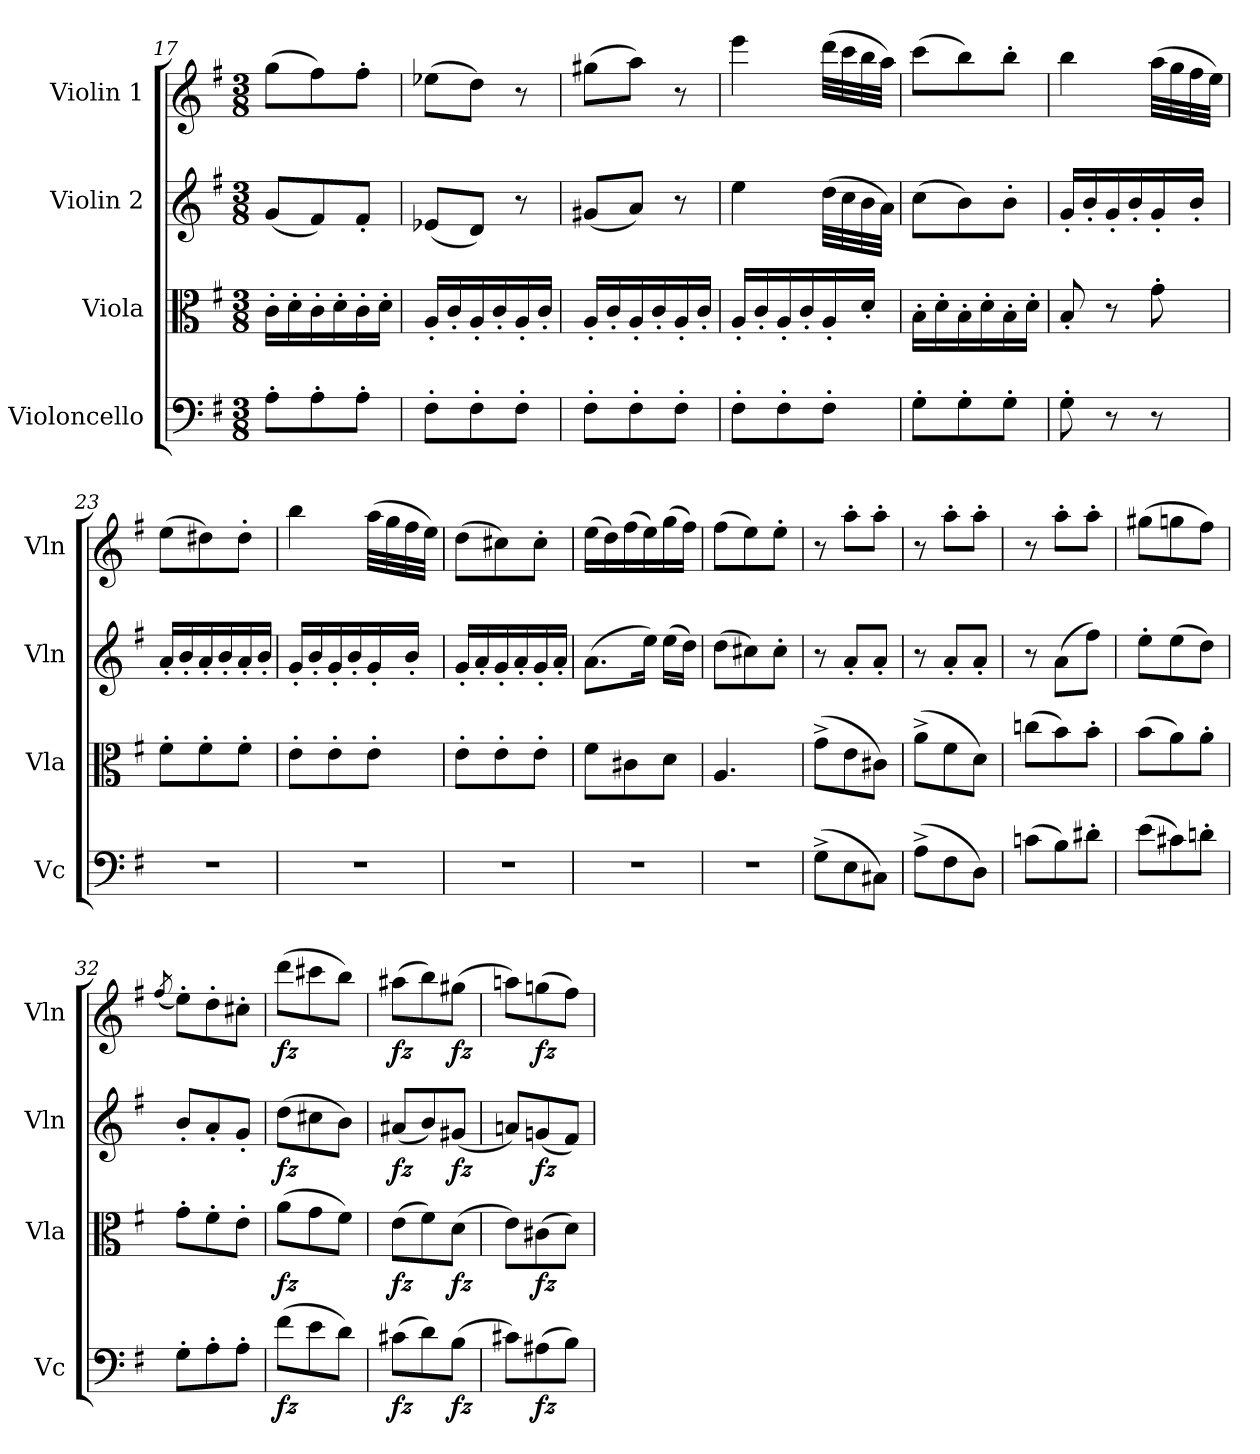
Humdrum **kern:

**kern	**dynam	**kern	**dynam	**kern	**dynam	**kern	**dynam
*part4	*part4	*part3	*part3	*part2	*part2	*part1	*part1
*staff4	*staff4	*staff3	*staff3	*staff2	*staff2	*staff1	*staff1
*I"Violoncello	*	*I"Viola	*	*I"Violin 2	*	*I"Violin 1	*
*I'Vc	*	*I'Vla	*	*I'Vln	*	*I'Vln	*
!!LO:LB:g=z
*clefF4	*	*clefC3	*	*clefG2	*	*clefG2	*
*k[f#]	*	*k[f#]	*	*k[f#]	*	*k[f#]	*
*M3/8	*	*M3/8	*	*M3/8	*	*M3/8	*
=17	=17	=17	=17	=17	=17	=17	=17
8A'\L	.	16c'\LL	.	(8g/L	.	(8gg\L	.
.	.	16d'\	.	.	.	.	.
8A'\	.	16c'\	.	8f#/)	.	8ff#\)	.
.	.	16d'\	.	.	.	.	.
8A'\J	.	16c'\	.	8f#'/J	.	8ff#'\J	.
.	.	16d'\JJ	.	.	.	.	.
=18	=18	=18	=18	=18	=18	=18	=18
8F#'\L	.	16A'/LL	.	(8e-X/L	.	(8ee-X\L	.
.	.	16c'/	.	.	.	.	.
8F#'\	.	16A'/	.	8d/J)	.	8dd\J)	.
.	.	16c'/	.	.	.	.	.
8F#'\J	.	16A'/	.	8r	.	8r	.
.	.	16c'/JJ	.	.	.	.	.
=19	=19	=19	=19	=19	=19	=19	=19
8F#'\L	.	16A'/LL	.	(8g#X/L	.	(8gg#X\L	.
.	.	16c'/	.	.	.	.	.
8F#'\	.	16A'/	.	8a/J)	.	8aa\J)	.
.	.	16c'/	.	.	.	.	.
8F#'\J	.	16A'/	.	8r	.	8r	.
.	.	16c'/JJ	.	.	.	.	.
=20	=20	=20	=20	=20	=20	=20	=20
8F#'\L	.	16A'/LL	.	4ee\	.	4eee\	.
.	.	16c'/	.	.	.	.	.
8F#'\	.	16A'/	.	.	.	.	.
.	.	16c'/	.	.	.	.	.
8F#'\J	.	16A'/	.	(32dd\LLL	.	(32ddd\LLL	.
.	.	.	.	32cc\	.	32ccc\	.
.	.	16d'/JJ	.	32b\	.	32bb\	.
.	.	.	.	32a\JJJ)	.	32aa\JJJ)	.
=21	=21	=21	=21	=21	=21	=21	=21
8G'\L	.	16B'\LL	.	(8cc\L	.	(8ccc\L	.
.	.	16d'\	.	.	.	.	.
8G'\	.	16B'\	.	8b\)	.	8bb\)	.
.	.	16d'\	.	.	.	.	.
8G'\J	.	16B'\	.	8b'\J	.	8bb'\J	.
.	.	16d'\JJ	.	.	.	.	.
!!LO:LB:g=z
=22	=22	=22	=22	=22	=22	=22	=22
8G'\	.	8B'/	.	16g'/LL	.	4bb\	.
.	.	.	.	16b'/	.	.	.
8r	.	8r	.	16g'/	.	.	.
.	.	.	.	16b'/	.	.	.
8r	.	8g'\	.	16g'/	.	(32aa\LLL	.
.	.	.	.	.	.	32gg\	.
.	.	.	.	16b'/JJ	.	32ff#\	.
.	.	.	.	.	.	32ee\JJJ)	.
!!LO:LB:g=z
=23	=23	=23	=23	=23	=23	=23	=23
4.r	.	8f#'\L	.	16a'/LL	.	(8ee\L	.
.	.	.	.	16b'/	.	.	.
.	.	8f#'\	.	16a'/	.	8dd#X\)	.
.	.	.	.	16b'/	.	.	.
.	.	8f#'\J	.	16a'/	.	8dd#'\J	.
.	.	.	.	16b'/JJ	.	.	.
=24	=24	=24	=24	=24	=24	=24	=24
4.r	.	8e'\L	.	16g'/LL	.	4bb\	.
.	.	.	.	16b'/	.	.	.
.	.	8e'\	.	16g'/	.	.	.
.	.	.	.	16b'/	.	.	.
.	.	8e'\J	.	16g'/	.	(32aa\LLL	.
.	.	.	.	.	.	32gg\	.
.	.	.	.	16b'/JJ	.	32ff#\	.
.	.	.	.	.	.	32ee\JJJ)	.
=25	=25	=25	=25	=25	=25	=25	=25
4.r	.	8e'\L	.	16g'/LL	.	(8dd\L	.
.	.	.	.	16a'/	.	.	.
.	.	8e'\	.	16g'/	.	8cc#X\)	.
.	.	.	.	16a'/	.	.	.
.	.	8e'\J	.	16g'/	.	8cc#'\J	.
.	.	.	.	16a'/JJ	.	.	.
=26	=26	=26	=26	=26	=26	=26	=26
4.r	.	8f#\L	.	(8.a\L	.	(16ee\LL	.
.	.	.	.	.	.	16dd\)	.
.	.	8c#X\	.	.	.	(16ff#\	.
.	.	.	.	16ee\Jk)	.	16ee\)	.
.	.	8d\J	.	(16ee\LL	.	(16gg\	.
.	.	.	.	16dd\JJ)	.	16ff#\JJ)	.
=27	=27	=27	=27	=27	=27	=27	=27
4.r	.	4.A/	.	(8dd\L	.	(8ff#\L	.
.	.	.	.	8cc#X\)	.	8ee\)	.
.	.	.	.	8cc#'\J	.	8ee'\J	.
=28	=28	=28	=28	=28	=28	=28	=28
(8G^\L	.	(8g^\L	.	8r	.	8r	.
8E\	.	8e\	.	8a'/L	.	8aa'\L	.
8C#X\J)	.	8c#X\J)	.	8a'/J	.	8aa'\J	.
=29	=29	=29	=29	=29	=29	=29	=29
(8A^\L	.	(8a^\L	.	8r	.	8r	.
8F#\	.	8f#\	.	8a'/L	.	8aa'\L	.
8D\J)	.	8d\J)	.	8a'/J	.	8aa'\J	.
!!LO:PB:g=z
=30	=30	=30	=30	=30	=30	=30	=30
(8cn\L	.	(8ccn\L	.	8r	.	8r	.
8B\)	.	8b\)	.	(8a\L	.	8aa'\L	.
8d#X'\J	.	8b'\J	.	8ff#\J)	.	8aa'\J	.
=31	=31	=31	=31	=31	=31	=31	=31
(8e\L	.	(8b\L	.	8ee'\L	.	(8gg#X\L	.
8c#X\)	.	8a\)	.	(8ee\	.	8ggn\	.
8dn'\J	.	8a'\J	.	8dd\J)	.	8ff#\J)	.
=32	=32	=32	=32	=32	=32	=32	=32
.	.	.	.	.	.	(8qff#/	.
8G'\L	.	8g'\L	.	8b'/L	.	8ee'\L)	.
8A'\	.	8f#'\	.	8a'/	.	8dd'\	.
8A'\J	.	8e'\J	.	8g'/J	.	8cc#X'\J	.
=33	=33	=33	=33	=33	=33	=33	=33
!	!LO:DY:b	!	!LO:DY:b	!	!LO:DY:b	!	!LO:DY:b
(8f#\L	fz	(8a\L	fz	(8dd\L	fz	(8ddd\L	fz
8e\	.	8g\	.	8cc#X\	.	8ccc#X\	.
8d\J)	.	8f#\J)	.	8b\J)	.	8bb\J)	.
=34	=34	=34	=34	=34	=34	=34	=34
!	!LO:DY:b	!	!LO:DY:b	!	!LO:DY:b	!	!LO:DY:b
(8c#X\L	fz	(8e\L	fz	(8a#X/L	fz	(8aa#X\L	fz
8d\)	.	8f#\)	.	8b/)	.	8bb\)	.
!	!LO:DY:b	!	!LO:DY:b	!	!LO:DY:b	!	!LO:DY:b
(8B\J	fz	(8d\J	fz	(8g#X/J	fz	(8gg#X\J	fz
=35	=35	=35	=35	=35	=35	=35	=35
8c#X\L)	.	8e\L)	.	8an/L)	.	8aan\L)	.
!	!LO:DY:b	!	!LO:DY:b	!	!LO:DY:b	!	!LO:DY:b
(8A#X\	fz	(8c#X\	fz	(8gn/	fz	(8ggn\	fz
8B\J)	.	8d\J)	.	8f#/J)	.	8ff#\J)	.
=	=	=	=	=	=	=	=
*-	*-	*-	*-	*-	*-	*-	*-
